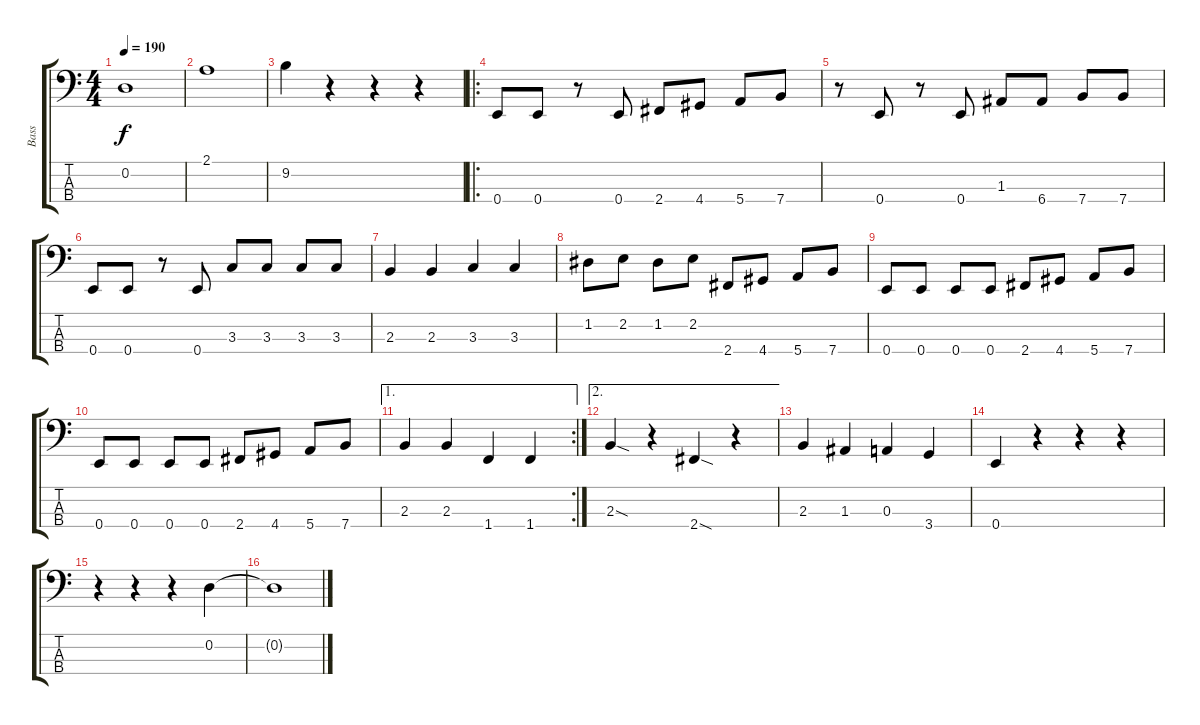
\track ("Bass" "Bass") {instrument electricbassfinger}
\staff {score tabs}
\tuning (G2 D2 A1 E1) {hide}
\ts (4 4)
\tempo 190
\clef f4
\ks c
0.2.1{dy f} |
2.1.1 |
9.2.4 r.4 r.4 r.4 |
\ro
0.4.8 0.4.8 r.8 0.4.8 2.4.8 4.4.8 5.4.8 7.4.8 |
r.8 0.4.8 r.8 0.4.8 1.3.8 6.4.8 7.4.8 7.4.8 |
0.4.8 0.4.8 r.8 0.4.8 3.3.8 3.3.8 3.3.8 3.3.8 |
2.3.4 2.3.4 3.3.4 3.3.4 |
1.2.8 2.2.8 1.2.8 2.2.8 2.4.8 4.4.8 5.4.8 7.4.8 |
0.4.8 0.4.8 0.4.8 0.4.8 2.4.8 4.4.8 5.4.8 7.4.8 |
0.4.8 0.4.8 0.4.8 0.4.8 2.4.8 4.4.8 5.4.8 7.4.8 |
\ae 1
\rc 2
2.3.4 2.3.4 1.4.4 1.4.4 |
\ae 2
2.3{sod}.4 r.4 2.4{sod}.4 r.4 |
2.3.4 1.3.4 0.3.4 3.4.4 |
0.4.4 r.4 r.4 r.4 |
r.4 r.4 r.4 0.2.4 |
0.2{t}.1
